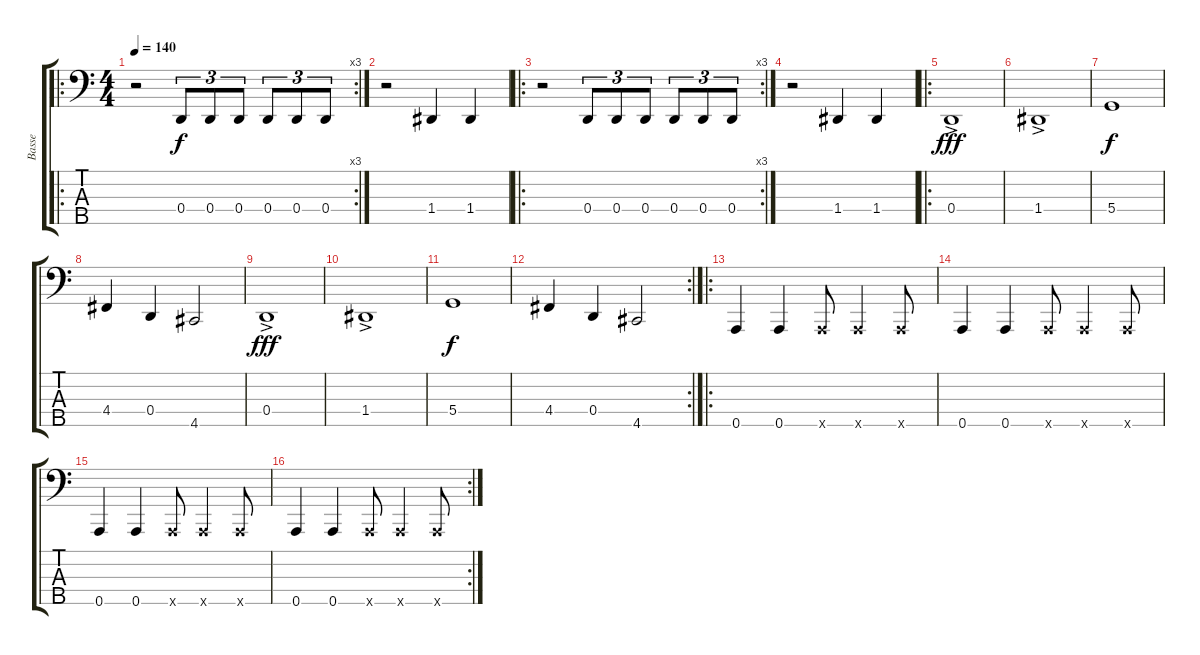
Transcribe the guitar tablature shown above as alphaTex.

\track ("Basse" "Basse") {instrument slapbass1}
\staff {score tabs}
\tuning (F2 C2 G1 D1 A0) {hide}
\ro
\rc 3
\ts (4 4)
\tempo 140
\clef f4
\ks c
r.2{dy f} 0.4.8{tu (3 2)} 0.4.8{tu (3 2)} 0.4.8{tu (3 2)} 0.4.8{tu (3 2)} 0.4.8{tu (3 2)} 0.4.8{tu (3 2)} |
r.2 1.4.4 1.4.4 |
\ro
\rc 3
r.2 0.4.8{tu (3 2)} 0.4.8{tu (3 2)} 0.4.8{tu (3 2)} 0.4.8{tu (3 2)} 0.4.8{tu (3 2)} 0.4.8{tu (3 2)} |
r.2 1.4.4 1.4.4 |
\ro
0.4{ac}.1{dy fff} |
1.4{ac}.1 |
5.4.1{dy f} |
4.4.4 0.4.4 4.5.2 |
0.4{ac}.1{dy fff} |
1.4{ac}.1 |
5.4.1{dy f} |
\rc 2
4.4.4 0.4.4 4.5.2 |
\ro
0.5.4 0.5.4 0.5{x}.8 0.5{x}.4 0.5{x}.8 |
0.5.4 0.5.4 0.5{x}.8 0.5{x}.4 0.5{x}.8 |
0.5.4 0.5.4 0.5{x}.8 0.5{x}.4 0.5{x}.8 |
\rc 2
0.5.4 0.5.4 0.5{x}.8 0.5{x}.4 0.5{x}.8
